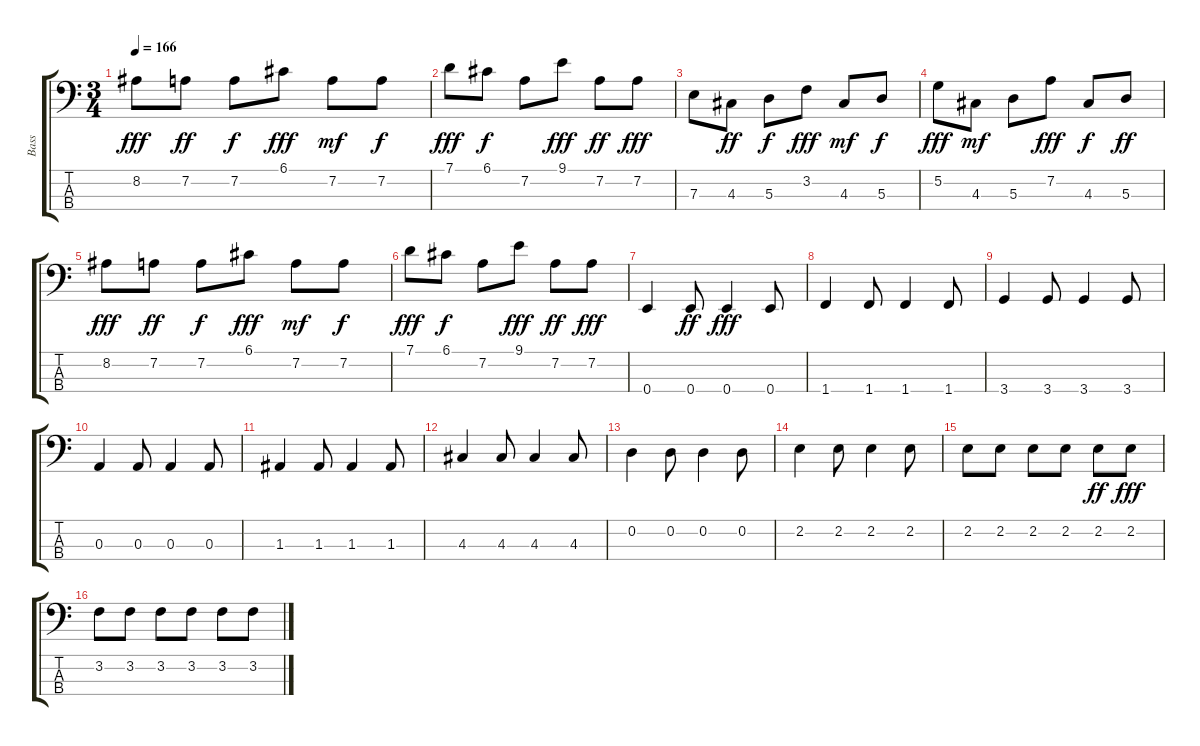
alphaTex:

\track ("Bass" "Bass") {instrument electricbassfinger}
\staff {score tabs}
\tuning (G2 D2 A1 E1) {hide}
\ts (3 4)
\tempo 166
\clef f4
\ks c
8.2.8{dy fff} 7.2.8{dy ff} 7.2.8{dy f} 6.1.8{dy fff} 7.2.8{dy mf} 7.2.8{dy f} |
7.1.8{dy fff} 6.1.8{dy f} 7.2.8 9.1.8{dy fff} 7.2.8{dy ff} 7.2.8{dy fff} |
7.3.8 4.3.8{dy ff} 5.3.8{dy f} 3.2.8{dy fff} 4.3.8{dy mf} 5.3.8{dy f} |
5.2.8{dy fff} 4.3.8{dy mf} 5.3.8 7.2.8{dy fff} 4.3.8{dy f} 5.3.8{dy ff} |
8.2.8{dy fff} 7.2.8{dy ff} 7.2.8{dy f} 6.1.8{dy fff} 7.2.8{dy mf} 7.2.8{dy f} |
7.1.8{dy fff} 6.1.8{dy f} 7.2.8 9.1.8{dy fff} 7.2.8{dy ff} 7.2.8{dy fff} |
0.4.4 0.4.8{dy ff} 0.4.4{dy fff} 0.4.8 |
1.4.4 1.4.8 1.4.4 1.4.8 |
3.4.4 3.4.8 3.4.4 3.4.8 |
0.3.4 0.3.8 0.3.4 0.3.8 |
1.3.4 1.3.8 1.3.4 1.3.8 |
4.3.4 4.3.8 4.3.4 4.3.8 |
0.2.4 0.2.8 0.2.4 0.2.8 |
2.2.4 2.2.8 2.2.4 2.2.8 |
2.2.8 2.2.8 2.2.8 2.2.8 2.2.8{dy ff} 2.2.8{dy fff} |
3.2.8 3.2.8 3.2.8 3.2.8 3.2.8 3.2.8
